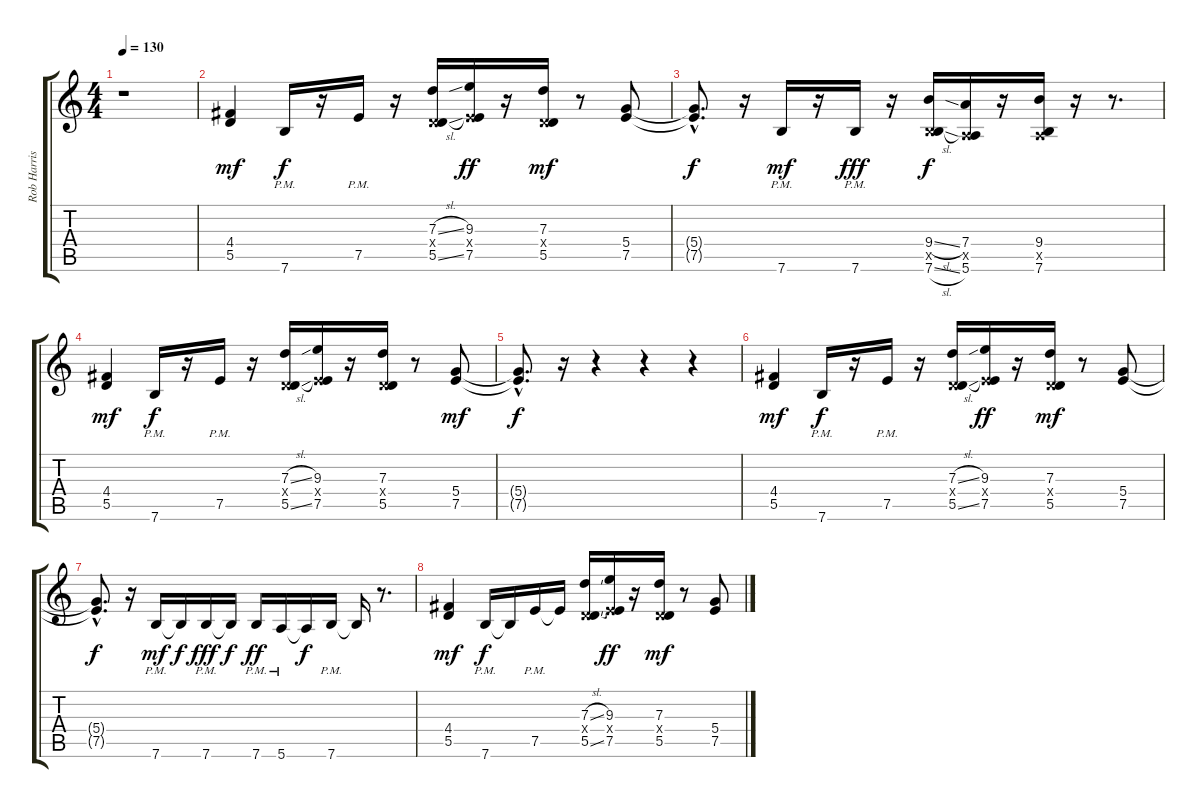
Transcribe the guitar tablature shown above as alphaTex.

\track ("Rob Harris - Guitar Effects" "Rob Harris") {instrument overdrivenguitar}
\staff {score tabs}
\tuning (E4 B3 G3 D3 A2 E2) {hide}
\ts (4 4)
\tempo 130
\clef g2
\ks c
r.1{dy mf} |
(4.4 5.5).4 7.6{pm}.16{dy f} r.16 7.5{pm}.16 r.16 (7.3{sl} 0.4{x} 5.5{sl}).16 (9.3 2.4{x} 7.5).16{dy ff} r.16 (7.3 0.4{x} 5.5).16{dy mf} r.8 (5.4 7.5).8 |
(5.4{hac t} 7.5{hac t}).8{d dy f} r.16 7.6{pm}.16{dy mf} r.16 7.6{pm}.16{dy fff} r.16 (9.4{sl} 2.5{x} 7.6{sl}).16{dy f} (7.4 0.5{x} 5.6).16 r.16 (9.4 0.5{x} 7.6).16 r.16 r.8{d} |
(4.4 5.5).4{dy mf} 7.6{pm}.16{dy f} r.16 7.5{pm}.16 r.16 (7.3{sl} 0.4{x} 5.5{sl}).16 (9.3 2.4{x} 7.5).16 r.16 (7.3 0.4{x} 5.5).16 r.8 (5.4 7.5).8{dy mf} |
(5.4{hac t} 7.5{hac t}).8{d dy f} r.16 r.4 r.4 r.4 |
(4.4 5.5).4{dy mf} 7.6{pm}.16{dy f} r.16 7.5{pm}.16 r.16 (7.3{sl} 0.4{x} 5.5{sl}).16 (9.3 2.4{x} 7.5).16{dy ff} r.16 (7.3 0.4{x} 5.5).16{dy mf} r.8 (5.4 7.5).8 |
(5.4{hac t} 7.5{hac t}).8{d dy f} r.16 7.6{pm}.16{dy mf} 7.6{t}.16{dy f} 7.6{pm}.16{dy fff} 7.6{t}.16{dy f} 7.6{pm}.16{dy ff} 5.6{pm}.16 5.6{t}.16{dy f} 7.6{pm}.16 7.6{t}.16 r.8{d} |
(4.4 5.5).4{dy mf} 7.6{pm}.16{dy f} 7.6{t}.16 7.5{pm}.16 7.5{t}.16 (7.3{sl} 0.4{x} 5.5{sl}).16 (9.3 2.4{x} 7.5).16{dy ff} r.16 (7.3 0.4{x} 5.5).16{dy mf} r.8 (5.4 7.5).8
